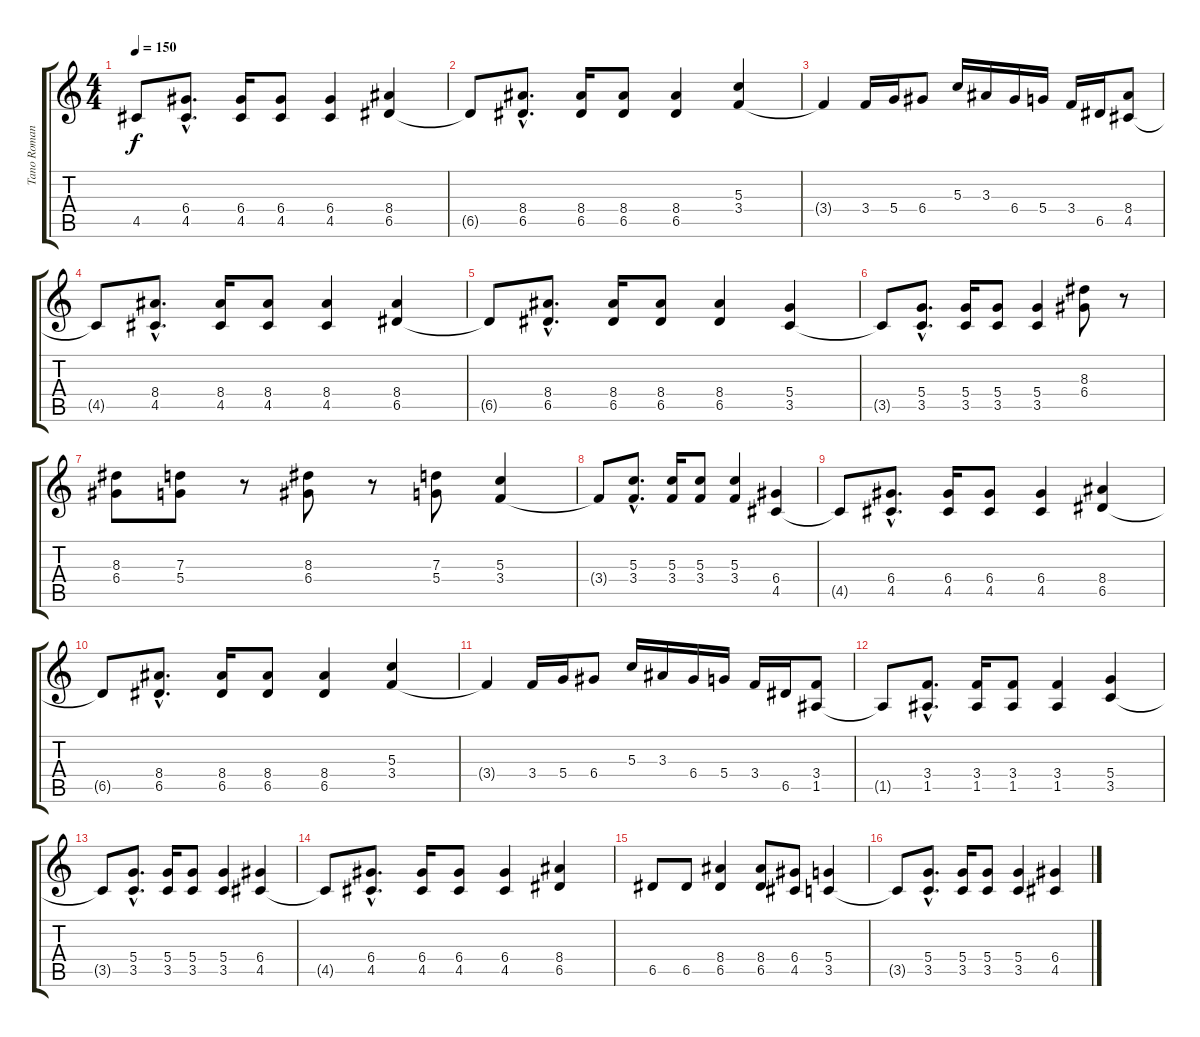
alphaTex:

\track ("Tano Romano" "Tano Roman") {instrument distortionguitar}
\staff {score tabs}
\tuning (E4 B3 G3 D3 A2 E2) {hide}
\ts (4 4)
\tempo 150
\clef g2
\ks c
4.5{t}.8{dy f} (6.4{hac} 4.5{hac}).8{d} (6.4 4.5).16 (6.4 4.5).8 (6.4 4.5).4 (8.4 6.5).4 |
6.5{t}.8 (8.4{hac} 6.5{hac}).8{d} (8.4 6.5).16 (8.4 6.5).8 (8.4 6.5).4 (5.3 3.4).4 |
3.4{t}.4 3.4.16 5.4.16 6.4.8 5.3.16 3.3.16 6.4.16 5.4.16 3.4.16 6.5.16 (8.4 4.5).8 |
4.5{t}.8 (8.4{hac} 4.5{hac}).8{d} (8.4 4.5).16 (8.4 4.5).8 (8.4 4.5).4 (8.4 6.5).4 |
6.5{t}.8 (8.4{hac} 6.5{hac}).8{d} (8.4 6.5).16 (8.4 6.5).8 (8.4 6.5).4 (5.4 3.5).4 |
3.5{t}.8 (5.4{hac} 3.5{hac}).8{d} (5.4 3.5).16 (5.4 3.5).8 (5.4 3.5).4 (8.3 6.4).8 r.8 |
(8.3 6.4).8 (7.3 5.4).8 r.8 (8.3 6.4).8 r.8 (7.3 5.4).8 (5.3 3.4).4 |
3.4{t}.8 (5.3{hac} 3.4{hac}).8{d} (5.3 3.4).16 (5.3 3.4).8 (5.3 3.4).4 (6.4 4.5).4 |
4.5{t}.8 (6.4{hac} 4.5{hac}).8{d} (6.4 4.5).16 (6.4 4.5).8 (6.4 4.5).4 (8.4 6.5).4 |
6.5{t}.8 (8.4{hac} 6.5{hac}).8{d} (8.4 6.5).16 (8.4 6.5).8 (8.4 6.5).4 (5.3 3.4).4 |
3.4{t}.4 3.4.16 5.4.16 6.4.8 5.3.16 3.3.16 6.4.16 5.4.16 3.4.16 6.5.16 (3.4 1.5).8 |
1.5{t}.8 (3.4{hac} 1.5{hac}).8{d} (3.4 1.5).16 (3.4 1.5).8 (3.4 1.5).4 (5.4 3.5).4 |
3.5{t}.8 (5.4{hac} 3.5{hac}).8{d} (5.4 3.5).16 (5.4 3.5).8 (5.4 3.5).4 (6.4 4.5).4 |
4.5{t}.8 (6.4{hac} 4.5{hac}).8{d} (6.4 4.5).16 (6.4 4.5).8 (6.4 4.5).4 (8.4 6.5).4 |
6.5.8 6.5.8 (8.4 6.5).4 (8.4 6.5).8 (6.4 4.5).8 (5.4 3.5).4 |
3.5{t}.8 (5.4{hac} 3.5{hac}).8{d} (5.4 3.5).16 (5.4 3.5).8 (5.4 3.5).4 (6.4 4.5).4
